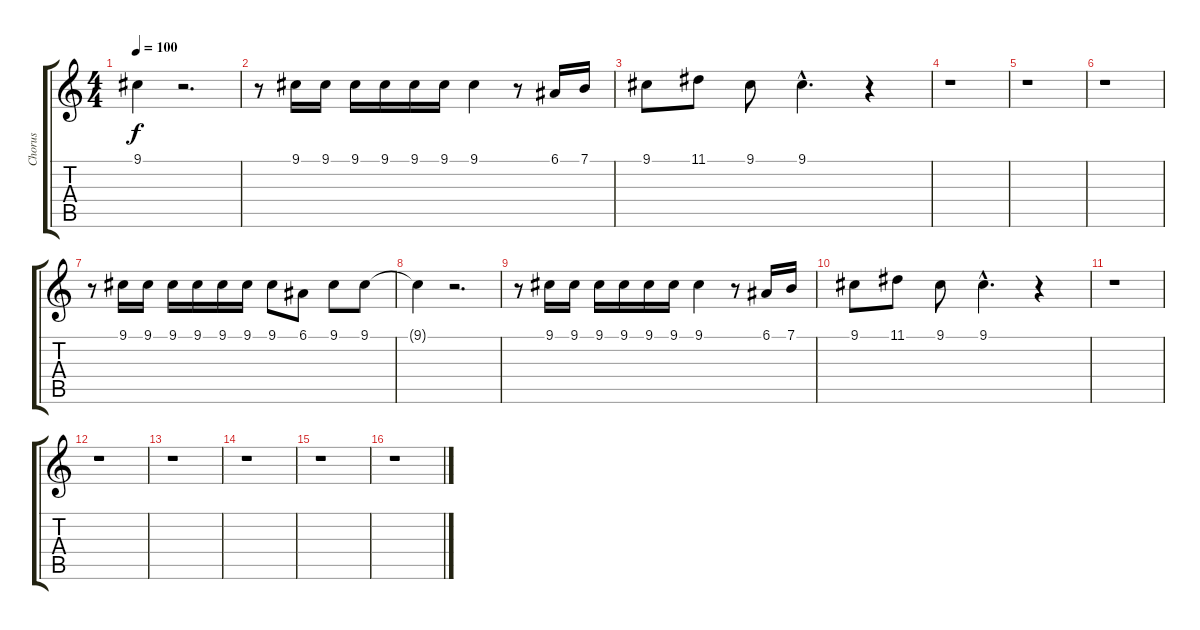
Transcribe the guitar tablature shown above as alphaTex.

\track ("Chorus" "Chorus") {instrument lead2sawtooth}
\staff {score tabs}
\tuning (E4 B3 G3 D3 A2 E2) {hide}
\ts (4 4)
\tempo 100
\clef g2
\ks c
9.1{t}.4{dy f} r.2{d} |
r.8 9.1.16 9.1.16 9.1.16 9.1.16 9.1.16 9.1.16 9.1.4 r.8 6.1.16 7.1.16 |
9.1.8 11.1.8 9.1.8 9.1{hac}.4{d} r.4 |
r.1 |
r.1 |
r.1 |
r.8 9.1.16 9.1.16 9.1.16 9.1.16 9.1.16 9.1.16 9.1.8 6.1.8 9.1.8 9.1.8 |
9.1{t}.4 r.2{d} |
r.8 9.1.16 9.1.16 9.1.16 9.1.16 9.1.16 9.1.16 9.1.4 r.8 6.1.16 7.1.16 |
9.1.8 11.1.8 9.1.8 9.1{hac}.4{d} r.4 |
r.1 |
r.1 |
r.1 |
r.1 |
r.1 |
r.1
